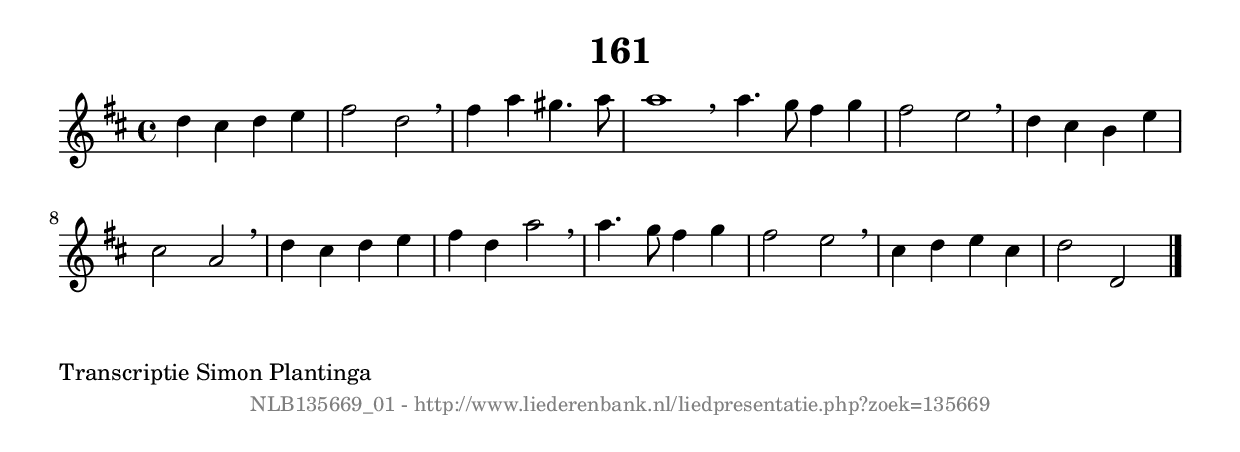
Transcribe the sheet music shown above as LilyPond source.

%
% produced by wce2krn 1.64 (7 June 2014)
%
\version"2.16"
#(append! paper-alist '(("long" . (cons (* 210 mm) (* 2000 mm)))))
#(set-default-paper-size "long")
sb = {\breathe}
mBreak = {\breathe }
bBreak = {\breathe }
x = {\once\override NoteHead #'style = #'cross }
gl=\glissando
itime={\override Staff.TimeSignature #'stencil = ##f }
ficta = {\once\set suggestAccidentals = ##t}
fine = {\once\override Score.RehearsalMark #'self-alignment-X = #1 \mark \markup {\italic{Fine}}}
dc = {\once\override Score.RehearsalMark #'self-alignment-X = #1 \mark \markup {\italic{D.C.}}}
dcf = {\once\override Score.RehearsalMark #'self-alignment-X = #1 \mark \markup {\italic{D.C. al Fine}}}
dcc = {\once\override Score.RehearsalMark #'self-alignment-X = #1 \mark \markup {\italic{D.C. al Coda}}}
ds = {\once\override Score.RehearsalMark #'self-alignment-X = #1 \mark \markup {\italic{D.S.}}}
dsf = {\once\override Score.RehearsalMark #'self-alignment-X = #1 \mark \markup {\italic{D.S. al Fine}}}
dsc = {\once\override Score.RehearsalMark #'self-alignment-X = #1 \mark \markup {\italic{D.S. al Coda}}}
pv = {\set Score.repeatCommands = #'((volta "1"))}
sv = {\set Score.repeatCommands = #'((volta "2"))}
tv = {\set Score.repeatCommands = #'((volta "3"))}
qv = {\set Score.repeatCommands = #'((volta "4"))}
xv = {\set Score.repeatCommands = #'((volta #f))}
\header{ tagline = ""
title = "161"
}
\score {{
\key d \major
\relative g'
{
\set melismaBusyProperties = #'()
\time 4/4
\tempo 4=120
\override Score.MetronomeMark #'transparent = ##t
\override Score.RehearsalMark #'break-visibility = #(vector #t #t #f)
d'4 cis4 d4 e4 | fis2 d2 \sb | fis4 a4 gis4. a8 | a1 \bar ":|:" \bBreak
a4. g8 fis4 g4 | fis2 e2 \sb | d4 cis4 b4 e4 | cis2 a2 | \mBreak \bar "|"
d4 cis4 d4 e4 | fis4 d4 a'2 \sb | a4. g8 fis4 g4 | fis2 e2 \sb | cis4 d4 e4 cis4 | d2 d,2 \bar "|."
 }}
 \midi { }
 \layout {
            indent = 0.0\cm
}
}
\markup { \wordwrap-string #" 
Transcriptie Simon Plantinga
"}
\markup { \vspace #0 } \markup { \with-color #grey \fill-line { \center-column { \smaller "NLB135669_01 - http://www.liederenbank.nl/liedpresentatie.php?zoek=135669" } } }
